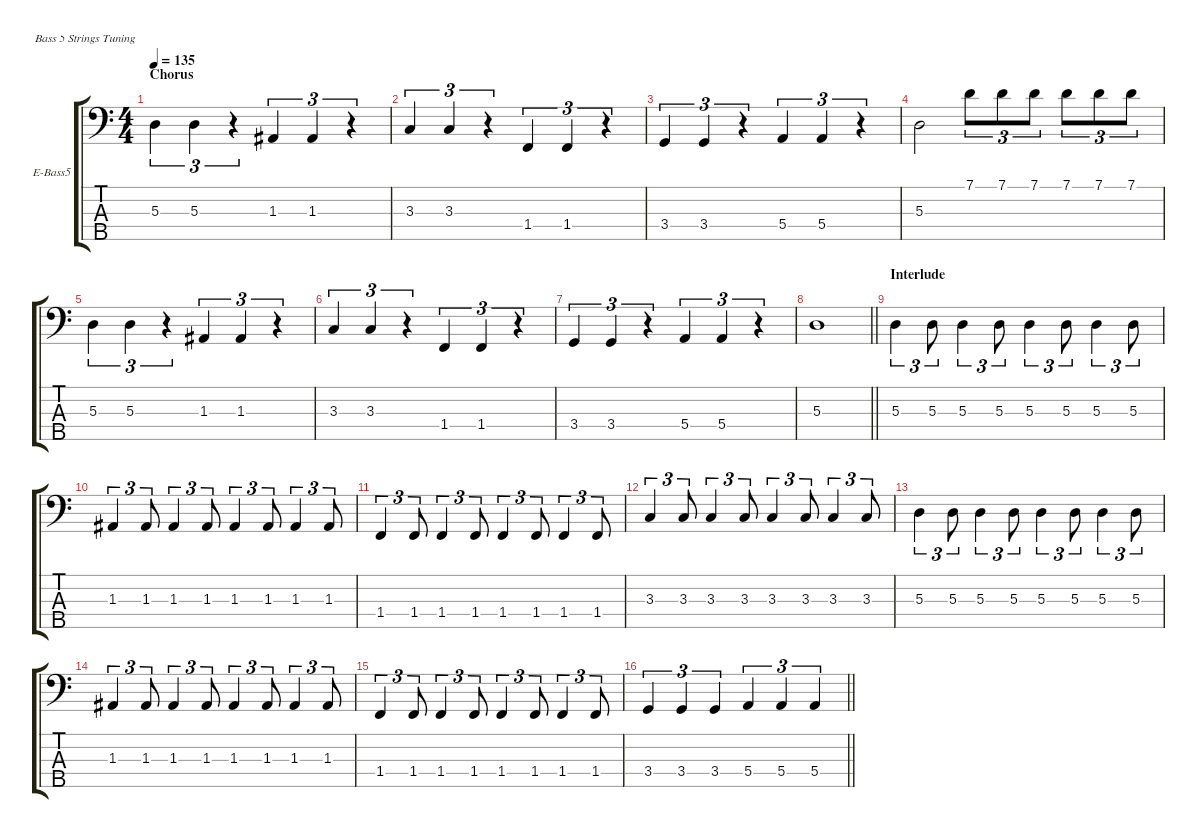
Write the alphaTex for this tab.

\hideDynamics
\bracketExtendMode groupsimilarinstruments
\firstSystemTrackNameOrientation horizontal
\otherSystemsTrackNameOrientation horizontal
\track ("Bass" "E-Bass5") {solo instrument electricbassfinger}
\staff {score tabs}
\tuning (G2 D2 A1 E1 B0)
\ts (4 4)
\section ("" "Chorus")
\tempo 135
\clef f4
\ks c
5.3.4{tu (3 2) dy f} 5.3.4{tu (3 2)} r.4{tu (3 2)} 1.3.4{tu (3 2)} 1.3.4{tu (3 2)} r.4{tu (3 2)} |
3.3.4{tu (3 2)} 3.3.4{tu (3 2)} r.4{tu (3 2)} 1.4.4{tu (3 2)} 1.4.4{tu (3 2)} r.4{tu (3 2)} |
3.4.4{tu (3 2)} 3.4.4{tu (3 2)} r.4{tu (3 2)} 5.4.4{tu (3 2)} 5.4.4{tu (3 2)} r.4{tu (3 2)} |
5.3.2 7.1.8{tu (3 2)} 7.1.8{tu (3 2)} 7.1.8{tu (3 2)} 7.1.8{tu (3 2)} 7.1.8{tu (3 2)} 7.1.8{tu (3 2)} |
5.3.4{tu (3 2)} 5.3.4{tu (3 2)} r.4{tu (3 2)} 1.3.4{tu (3 2)} 1.3.4{tu (3 2)} r.4{tu (3 2)} |
3.3.4{tu (3 2)} 3.3.4{tu (3 2)} r.4{tu (3 2)} 1.4.4{tu (3 2)} 1.4.4{tu (3 2)} r.4{tu (3 2)} |
3.4.4{tu (3 2)} 3.4.4{tu (3 2)} r.4{tu (3 2)} 5.4.4{tu (3 2)} 5.4.4{tu (3 2)} r.4{tu (3 2)} |
\barLineRight lightlight
5.3.1 |
\section ("" "Interlude")
5.3.4{tu (3 2)} 5.3.8{tu (3 2)} 5.3.4{tu (3 2)} 5.3.8{tu (3 2)} 5.3.4{tu (3 2)} 5.3.8{tu (3 2)} 5.3.4{tu (3 2)} 5.3.8{tu (3 2)} |
1.3.4{tu (3 2)} 1.3.8{tu (3 2)} 1.3.4{tu (3 2)} 1.3.8{tu (3 2)} 1.3.4{tu (3 2)} 1.3.8{tu (3 2)} 1.3.4{tu (3 2)} 1.3.8{tu (3 2)} |
1.4.4{tu (3 2)} 1.4.8{tu (3 2)} 1.4.4{tu (3 2)} 1.4.8{tu (3 2)} 1.4.4{tu (3 2)} 1.4.8{tu (3 2)} 1.4.4{tu (3 2)} 1.4.8{tu (3 2)} |
3.3.4{tu (3 2)} 3.3.8{tu (3 2)} 3.3.4{tu (3 2)} 3.3.8{tu (3 2)} 3.3.4{tu (3 2)} 3.3.8{tu (3 2)} 3.3.4{tu (3 2)} 3.3.8{tu (3 2)} |
5.3.4{tu (3 2)} 5.3.8{tu (3 2)} 5.3.4{tu (3 2)} 5.3.8{tu (3 2)} 5.3.4{tu (3 2)} 5.3.8{tu (3 2)} 5.3.4{tu (3 2)} 5.3.8{tu (3 2)} |
1.3.4{tu (3 2)} 1.3.8{tu (3 2)} 1.3.4{tu (3 2)} 1.3.8{tu (3 2)} 1.3.4{tu (3 2)} 1.3.8{tu (3 2)} 1.3.4{tu (3 2)} 1.3.8{tu (3 2)} |
1.4.4{tu (3 2)} 1.4.8{tu (3 2)} 1.4.4{tu (3 2)} 1.4.8{tu (3 2)} 1.4.4{tu (3 2)} 1.4.8{tu (3 2)} 1.4.4{tu (3 2)} 1.4.8{tu (3 2)} |
\barLineRight lightlight
3.4.4{tu (3 2)} 3.4.4{tu (3 2)} 3.4.4{tu (3 2)} 5.4.4{tu (3 2)} 5.4.4{tu (3 2)} 5.4.4{tu (3 2)}
